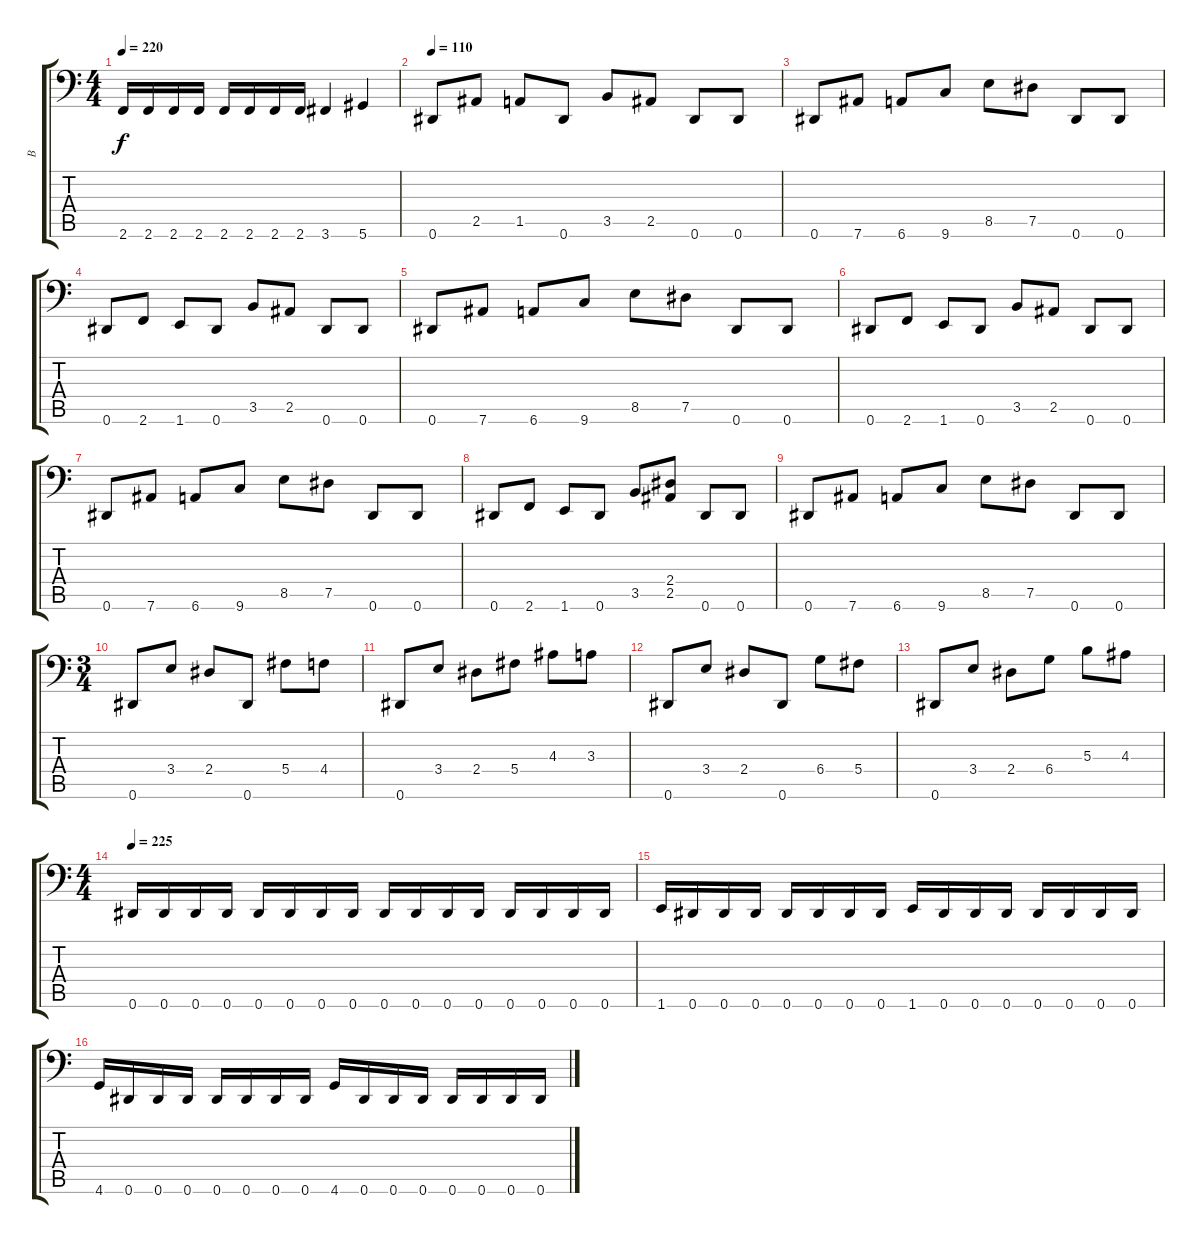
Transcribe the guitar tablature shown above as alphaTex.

\track ("B" "B") {instrument electricbasspick}
\staff {score tabs}
\tuning (Eb3 Bb2 Gb2 Db2 Ab1 Eb1) {hide}
\ts (4 4)
\tempo 220
\clef f4
\ks c
2.6.16{dy f} 2.6.16 2.6.16 2.6.16 2.6.16 2.6.16 2.6.16 2.6.16 3.6.4 5.6.4 |
\tempo 110
0.6.8 2.5.8 1.5.8 0.6.8 3.5.8 2.5.8 0.6.8 0.6.8 |
0.6.8 7.6.8 6.6.8 9.6.8 8.5.8 7.5.8 0.6.8 0.6.8 |
0.6.8 2.6.8 1.6.8 0.6.8 3.5.8 2.5.8 0.6.8 0.6.8 |
0.6.8 7.6.8 6.6.8 9.6.8 8.5.8 7.5.8 0.6.8 0.6.8 |
0.6.8 2.6.8 1.6.8 0.6.8 3.5.8 2.5.8 0.6.8 0.6.8 |
0.6.8 7.6.8 6.6.8 9.6.8 8.5.8 7.5.8 0.6.8 0.6.8 |
0.6.8 2.6.8 1.6.8 0.6.8 3.5.8 (2.4 2.5).8 0.6.8 0.6.8 |
0.6.8 7.6.8 6.6.8 9.6.8 8.5.8 7.5.8 0.6.8 0.6.8 |
\ts (3 4)
0.6.8 3.4.8 2.4.8 0.6.8 5.4.8 4.4.8 |
0.6.8 3.4.8 2.4.8 5.4.8 4.3.8 3.3.8 |
0.6.8 3.4.8 2.4.8 0.6.8 6.4.8 5.4.8 |
0.6.8 3.4.8 2.4.8 6.4.8 5.3.8 4.3.8 |
\ts (4 4)
\tempo 225
0.6.16 0.6.16 0.6.16 0.6.16 0.6.16 0.6.16 0.6.16 0.6.16 0.6.16 0.6.16 0.6.16 0.6.16 0.6.16 0.6.16 0.6.16 0.6.16 |
1.6.16 0.6.16 0.6.16 0.6.16 0.6.16 0.6.16 0.6.16 0.6.16 1.6.16 0.6.16 0.6.16 0.6.16 0.6.16 0.6.16 0.6.16 0.6.16 |
4.6.16 0.6.16 0.6.16 0.6.16 0.6.16 0.6.16 0.6.16 0.6.16 4.6.16 0.6.16 0.6.16 0.6.16 0.6.16 0.6.16 0.6.16 0.6.16
